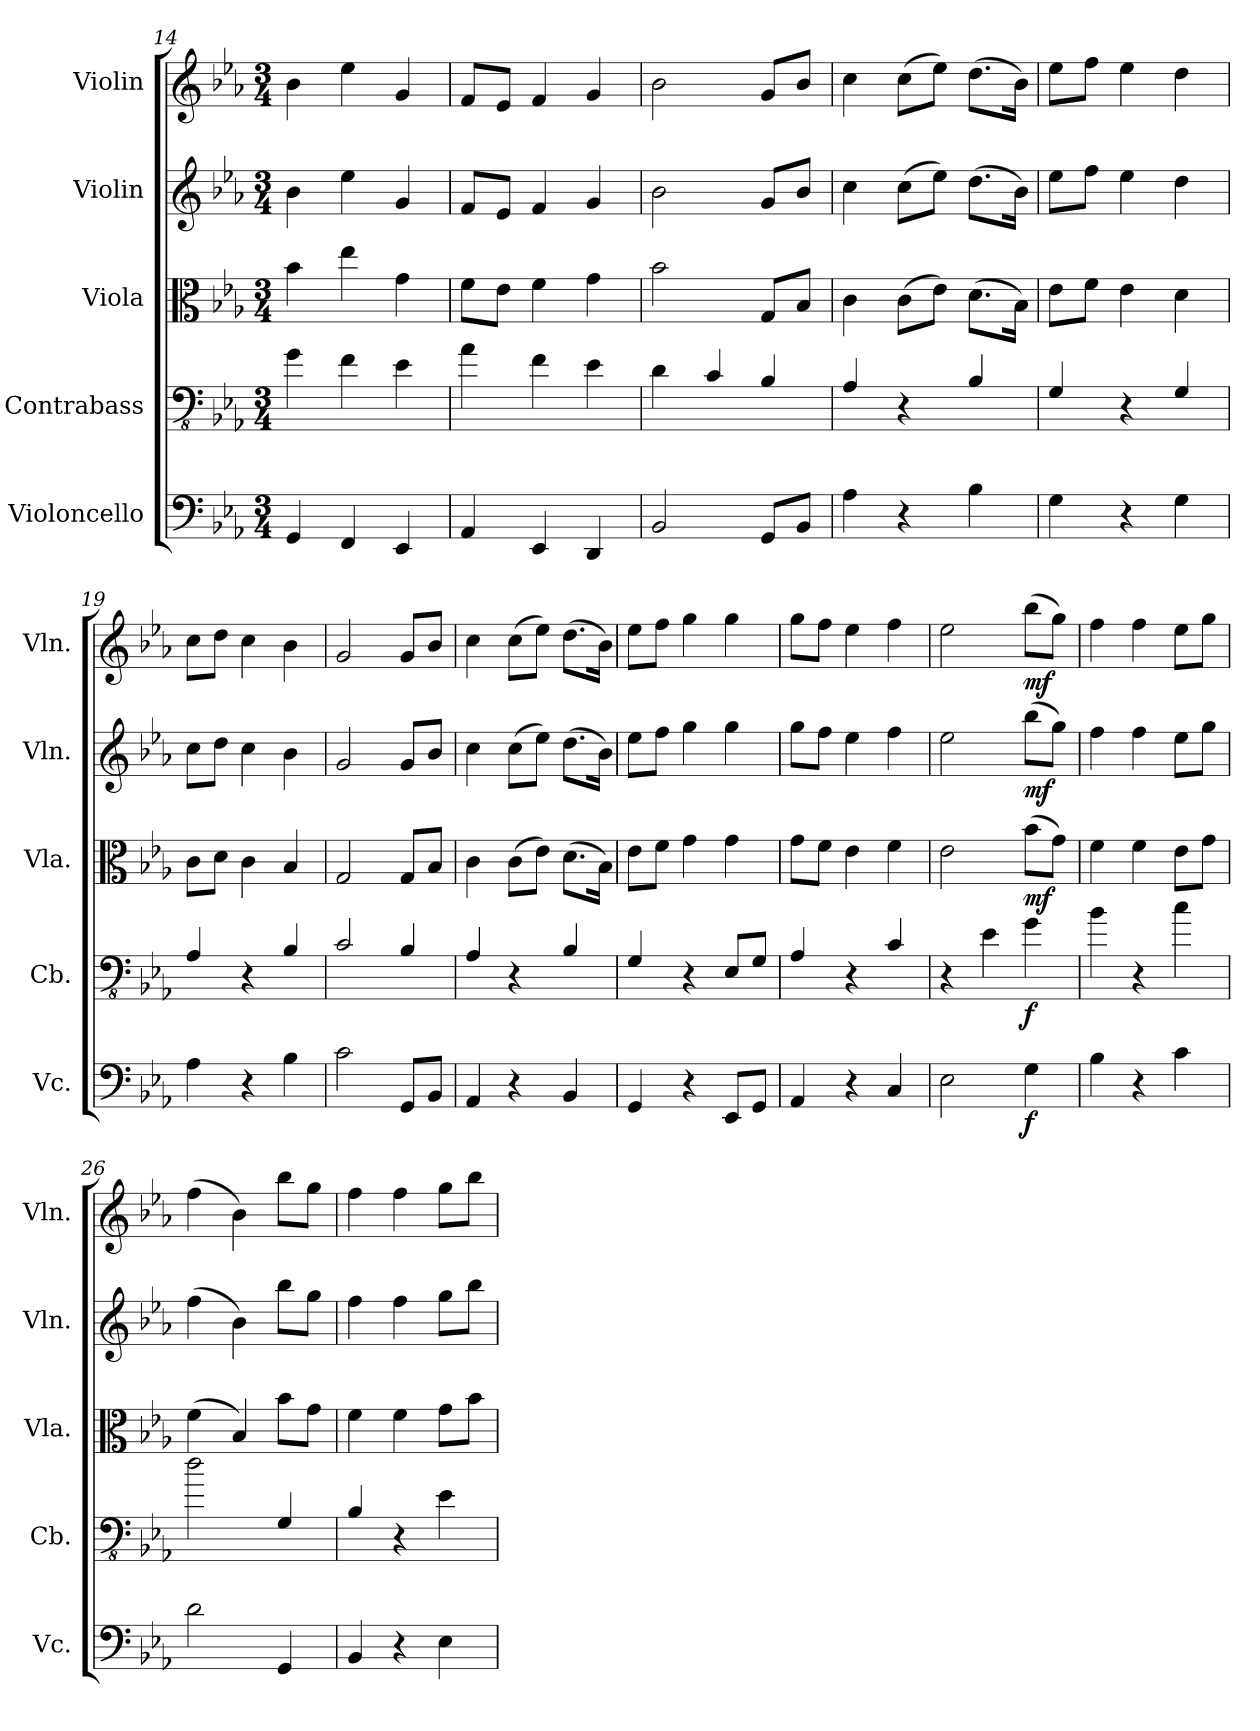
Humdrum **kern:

**kern	**dynam	**kern	**dynam	**kern	**dynam	**kern	**dynam	**kern	**dynam
*part5	*part5	*part4	*part4	*part3	*part3	*part2	*part2	*part1	*part1
*staff5	*staff5	*staff4	*staff4	*staff3	*staff3	*staff2	*staff2	*staff1	*staff1
*I"Violoncello	*	*I"Contrabass	*	*I"Viola	*	*I"Violin	*	*I"Violin	*
*I'Vc.	*	*I'Cb.	*	*I'Vla.	*	*I'Vln.	*	*I'Vln.	*
*clefF4	*	*clefFv4	*	*clefC3	*	*clefG2	*	*clefG2	*
*	*	*ITrd7c12	*	*	*	*	*	*	*
*k[b-e-a-]	*	*k[b-e-a-]	*	*k[b-e-a-]	*	*k[b-e-a-]	*	*k[b-e-a-]	*
*M3/4	*	*M3/4	*	*M3/4	*	*M3/4	*	*M3/4	*
=14	=14	=14	=14	=14	=14	=14	=14	=14	=14
4GG/	.	4GG\	.	4b-\	.	4b-\	.	4b-\	.
4FF/	.	4FF\	.	4ee-\	.	4ee-\	.	4ee-\	.
4EE-/	.	4EE-\	.	4g\	.	4g/	.	4g/	.
=15	=15	=15	=15	=15	=15	=15	=15	=15	=15
4AA-/	.	4AA-\	.	8f\L	.	8f/L	.	8f/L	.
.	.	.	.	8e-\J	.	8e-/J	.	8e-/J	.
4EE-/	.	4FF\	.	4f\	.	4f/	.	4f/	.
4DD/	.	4EE-\	.	4g\	.	4g/	.	4g/	.
=16	=16	=16	=16	=16	=16	=16	=16	=16	=16
2BB-/	.	4DD\	.	2b-\	.	2b-\	.	2b-\	.
.	.	4CC/	.	.	.	.	.	.	.
8GG/L	.	4BBB-/	.	8G/L	.	8g/L	.	8g/L	.
8BB-/J	.	.	.	8B-/J	.	8b-/J	.	8b-/J	.
=17	=17	=17	=17	=17	=17	=17	=17	=17	=17
4A-\	.	4AAA-/	.	4c\	.	4cc\	.	4cc\	.
4r	.	4r	.	(8c\L	.	(8cc\L	.	(8cc\L	.
.	.	.	.	8e-\J)	.	8ee-\J)	.	8ee-\J)	.
4B-\	.	4BBB-/	.	(8.d\L	.	(8.dd\L	.	(8.dd\L	.
.	.	.	.	16B-\Jk)	.	16b-\Jk)	.	16b-\Jk)	.
!!LO:LB:g=z
=18	=18	=18	=18	=18	=18	=18	=18	=18	=18
4G\	.	4GGG/	.	8e-\L	.	8ee-\L	.	8ee-\L	.
.	.	.	.	8f\J	.	8ff\J	.	8ff\J	.
4r	.	4r	.	4e-\	.	4ee-\	.	4ee-\	.
4G\	.	4GGG/	.	4d\	.	4dd\	.	4dd\	.
=19	=19	=19	=19	=19	=19	=19	=19	=19	=19
4A-\	.	4AAA-/	.	8c\L	.	8cc\L	.	8cc\L	.
.	.	.	.	8d\J	.	8dd\J	.	8dd\J	.
4r	.	4r	.	4c\	.	4cc\	.	4cc\	.
4B-\	.	4BBB-/	.	4B-/	.	4b-\	.	4b-\	.
=20	=20	=20	=20	=20	=20	=20	=20	=20	=20
2c\	.	2CC/	.	2G/	.	2g/	.	2g/	.
8GG/L	.	4BBB-/	.	8G/L	.	8g/L	.	8g/L	.
8BB-/J	.	.	.	8B-/J	.	8b-/J	.	8b-/J	.
=21	=21	=21	=21	=21	=21	=21	=21	=21	=21
4AA-/	.	4AAA-/	.	4c\	.	4cc\	.	4cc\	.
4r	.	4r	.	(8c\L	.	(8cc\L	.	(8cc\L	.
.	.	.	.	8e-\J)	.	8ee-\J)	.	8ee-\J)	.
4BB-/	.	4BBB-/	.	(8.d\L	.	(8.dd\L	.	(8.dd\L	.
.	.	.	.	16B-\Jk)	.	16b-\Jk)	.	16b-\Jk)	.
=22	=22	=22	=22	=22	=22	=22	=22	=22	=22
4GG/	.	4GGG/	.	8e-\L	.	8ee-\L	.	8ee-\L	.
.	.	.	.	8f\J	.	8ff\J	.	8ff\J	.
4r	.	4r	.	4g\	.	4gg\	.	4gg\	.
8EE-/L	.	8EEE-/L	.	4g\	.	4gg\	.	4gg\	.
8GG/J	.	8GGG/J	.	.	.	.	.	.	.
=23	=23	=23	=23	=23	=23	=23	=23	=23	=23
4AA-/	.	4AAA-/	.	8g\L	.	8gg\L	.	8gg\L	.
.	.	.	.	8f\J	.	8ff\J	.	8ff\J	.
4r	.	4r	.	4e-\	.	4ee-\	.	4ee-\	.
4C/	.	4CC/	.	4f\	.	4ff\	.	4ff\	.
=24	=24	=24	=24	=24	=24	=24	=24	=24	=24
2E-\	.	4r	.	2e-\	.	2ee-\	.	2ee-\	.
.	.	4EE-\	.	.	.	.	.	.	.
!	!LO:DY:b	!	!LO:DY:b	!	!LO:DY:b	!	!LO:DY:b	!	!LO:DY:b
4G\	f	4GG\	f	(8b-\L	mf	(8bb-\L	mf	(8bb-\L	mf
.	.	.	.	8g\J)	.	8gg\J)	.	8gg\J)	.
!!LO:PB:g=z
=25	=25	=25	=25	=25	=25	=25	=25	=25	=25
4B-\	.	4BB-\	.	4f\	.	4ff\	.	4ff\	.
4r	.	4r	.	4f\	.	4ff\	.	4ff\	.
4c\	.	4C\	.	8e-\L	.	8ee-\L	.	8ee-\L	.
.	.	.	.	8g\J	.	8gg\J	.	8gg\J	.
=26	=26	=26	=26	=26	=26	=26	=26	=26	=26
2d\	.	2D\	.	(4f\	.	(4ff\	.	(4ff\	.
.	.	.	.	4B-/)	.	4b-\)	.	4b-\)	.
4GG/	.	4GGG/	.	8b-\L	.	8bb-\L	.	8bb-\L	.
.	.	.	.	8g\J	.	8gg\J	.	8gg\J	.
=27	=27	=27	=27	=27	=27	=27	=27	=27	=27
4BB-/	.	4BBB-/	.	4f\	.	4ff\	.	4ff\	.
4r	.	4r	.	4f\	.	4ff\	.	4ff\	.
4E-\	.	4EE-\	.	8g\L	.	8gg\L	.	8gg\L	.
.	.	.	.	8b-\J	.	8bb-\J	.	8bb-\J	.
=	=	=	=	=	=	=	=	=	=
*-	*-	*-	*-	*-	*-	*-	*-	*-	*-
